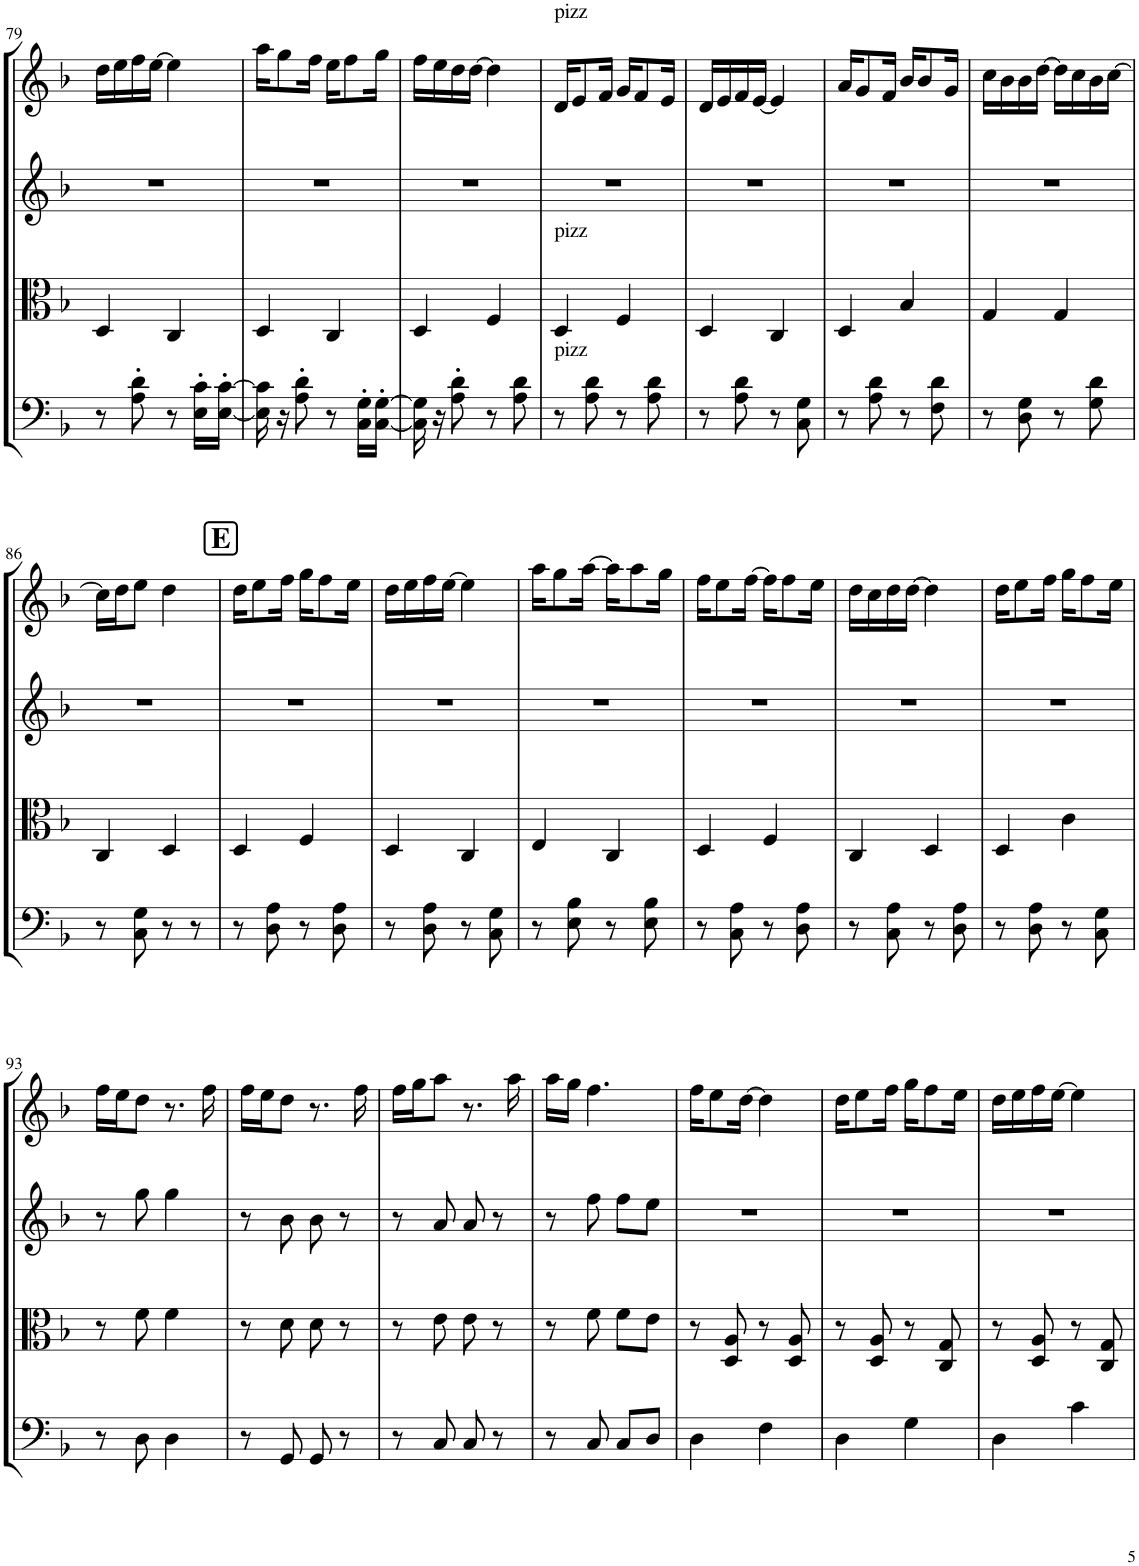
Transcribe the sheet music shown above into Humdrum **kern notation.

**kern	**kern	**kern	**kern
*part4	*part3	*part2	*part1
*staff4	*staff3	*staff2	*staff1
*I"Violoncello	*I"Viola	*I"Violin II	*I"Violin I
*I'Vc	*I'Vla	*I'Vln	*I'Vln
!!LO:PB:g=z
*clefF4	*clefC3	*clefG2	*clefG2
*k[b-]	*k[b-]	*k[b-]	*k[b-]
*M2/4	*M2/4	*M2/4	*M2/4
=79	=79	=79	=79
8r	4D/	2r	16dd\LL
.	.	.	16ee\
8A\' 8d\'	.	.	16ff\
.	.	.	[16ee\JJ
8r	4C/	.	4ee\]
16E\' 16c\'LL	.	.	.
[16E\' [16c\'JJ	.	.	.
=80	=80	=80	=80
16E\] 16c\]	4D/	2r	16aa\KL
16r	.	.	8gg\
8A\' 8d\'	.	.	.
.	.	.	16ff\Jk
8r	4C/	.	16ee\KL
.	.	.	8ff\
16C\' 16G\'LL	.	.	.
[16C\' [16G\'JJ	.	.	16gg\Jk
=81	=81	=81	=81
16C\] 16G\]	4D/	2r	16ff\LL
16r	.	.	16ee\
8A\' 8d\'	.	.	16dd\
.	.	.	[16dd\JJ
8r	4F/	.	4dd\]
8A\ 8d\	.	.	.
=82	=82	=82	=82
!	!	!	!LO:TX:a:t=pizz
!	!LO:TX:a:t=pizz	!	!
!LO:TX:a:t=pizz	!	!	!
8r	4D/	2r	16d/KL
.	.	.	8e/
8A\ 8d\	.	.	.
.	.	.	16f/Jk
8r	4F/	.	16g/KL
.	.	.	8f/
8A\ 8d\	.	.	.
.	.	.	16e/Jk
=83	=83	=83	=83
8r	4D/	2r	16d/LL
.	.	.	16e/
8A\ 8d\	.	.	16f/
.	.	.	[16e/JJ
8r	4C/	.	4e/]
8C\ 8G\	.	.	.
=84	=84	=84	=84
8r	4D/	2r	16a/KL
.	.	.	8g/
8A\ 8d\	.	.	.
.	.	.	16f/Jk
8r	4B-/	.	16b-/KL
.	.	.	8b-/
8F\ 8d\	.	.	.
.	.	.	16g/Jk
=85	=85	=85	=85
8r	4G/	2r	16cc\LL
.	.	.	16b-\
8D\ 8G\	.	.	16b-\
.	.	.	[16dd\JJ
8r	4G/	.	16dd\LL]
.	.	.	16cc\
8G\ 8d\	.	.	16b-\
.	.	.	[16cc\JJ
!!LO:LB:g=z
=86	=86	=86	=86
8r	4C/	2r	16cc\LL]
.	.	.	16dd\J
8C\ 8G\	.	.	8ee\J
8r	4D/	.	4dd\
8r	.	.	.
!!LO:REH:place=s1:a:B:cj:fs=14:t=E
=87	=87	=87	=87
8r	4D/	2r	16dd\KL
.	.	.	8ee\
8D\ 8A\	.	.	.
.	.	.	16ff\Jk
8r	4F/	.	16gg\KL
.	.	.	8ff\
8D\ 8A\	.	.	.
.	.	.	16ee\Jk
=88	=88	=88	=88
8r	4D/	2r	16dd\LL
.	.	.	16ee\
8D\ 8A\	.	.	16ff\
.	.	.	[16ee\JJ
8r	4C/	.	4ee\]
8C\ 8G\	.	.	.
=89	=89	=89	=89
8r	4E/	2r	16aa\KL
.	.	.	8gg\
8E\ 8B-\	.	.	.
.	.	.	[16aa\Jk
8r	4C/	.	16aa\KL]
.	.	.	8aa\
8E\ 8B-\	.	.	.
.	.	.	16gg\Jk
=90	=90	=90	=90
8r	4D/	2r	16ff\KL
.	.	.	8ee\
8C\ 8A\	.	.	.
.	.	.	[16ff\Jk
8r	4F/	.	16ff\KL]
.	.	.	8ff\
8D\ 8A\	.	.	.
.	.	.	16ee\Jk
=91	=91	=91	=91
8r	4C/	2r	16dd\LL
.	.	.	16cc\
8C\ 8A\	.	.	16dd\
.	.	.	[16dd\JJ
8r	4D/	.	4dd\]
8D\ 8A\	.	.	.
=92	=92	=92	=92
8r	4D/	2r	16dd\KL
.	.	.	8ee\
8D\ 8A\	.	.	.
.	.	.	16ff\Jk
8r	4c\	.	16gg\KL
.	.	.	8ff\
8C\ 8G\	.	.	.
.	.	.	16ee\Jk
!!LO:LB:g=z
=93	=93	=93	=93
8r	8r	8r	16ff\LL
.	.	.	16ee\J
8D\	8f\	8gg\	8dd\J
4D\	4f\	4gg\	8.r
.	.	.	16ff\
=94	=94	=94	=94
8r	8r	8r	16ff\LL
.	.	.	16ee\J
8GG/	8d\	8b-\	8dd\J
8GG/	8d\	8b-\	8.r
8r	8r	8r	.
.	.	.	16ff\
=95	=95	=95	=95
8r	8r	8r	16ff\LL
.	.	.	16gg\J
8C/	8e\	8a/	8aa\J
8C/	8e\	8a/	8.r
8r	8r	8r	.
.	.	.	16aa\
=96	=96	=96	=96
8r	8r	8r	16aa\LL
.	.	.	16gg\JJ
8C/	8f\	8ff\	4.ff\
8C/L	8f\L	8ff\L	.
8D/J	8e\J	8ee\J	.
=97	=97	=97	=97
4D\	8r	2r	16ff\KL
.	.	.	8ee\
.	8D/ 8A/	.	.
.	.	.	[16dd\Jk
4F\	8r	.	4dd\]
.	8D/ 8A/	.	.
=98	=98	=98	=98
4D\	8r	2r	16dd\KL
.	.	.	8ee\
.	8D/ 8A/	.	.
.	.	.	16ff\Jk
4G\	8r	.	16gg\KL
.	.	.	8ff\
.	8C/ 8G/	.	.
.	.	.	16ee\Jk
=99	=99	=99	=99
4D\	8r	2r	16dd\LL
.	.	.	16ee\
.	8D/ 8A/	.	16ff\
.	.	.	[16ee\JJ
4c\	8r	.	4ee\]
.	8C/ 8G/	.	.
=	=	=	=
*-	*-	*-	*-
